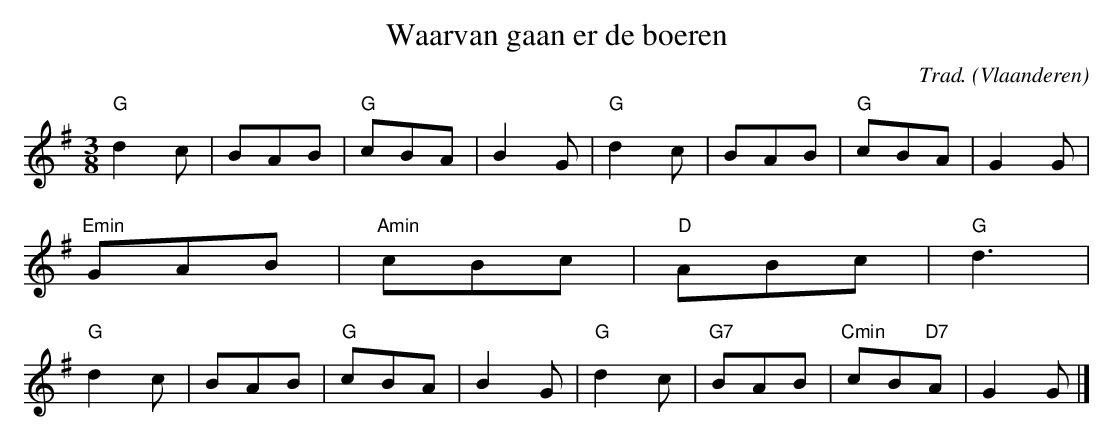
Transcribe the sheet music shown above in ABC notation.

X:1
T:Waarvan gaan er de boeren
C:Trad.
O:Vlaanderen
L:1/8
M:3/8
K:G
"G"d2 c | BAB | "G"cBA | B2 G | "G"d2 c | BAB | "G"cBA | G2 G |
"Emin"GAB | "Amin"cBc | "D"ABc | "G" d3 |
"G"d2 c | BAB | "G"cBA | B2 G | "G"d2 c | "G7"BAB | "Cmin"cB"D7"A | G2 G |]
